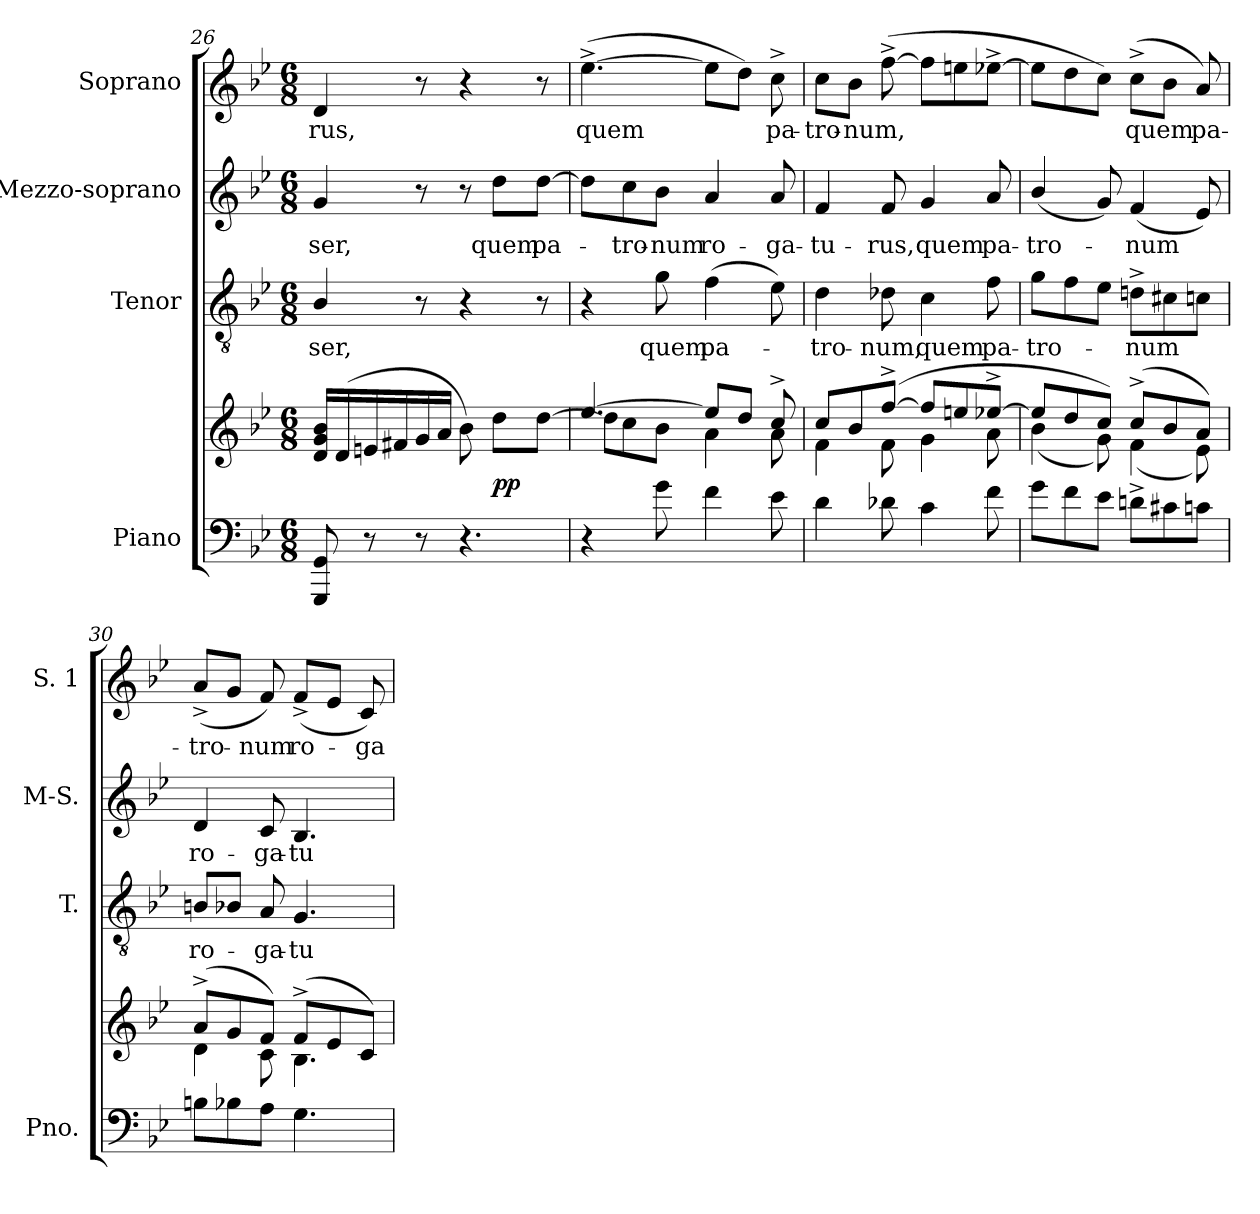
**kern	**kern	**dynam	**kern	**text	**kern	**text	**kern	**text
*part4	*part4	*part4	*part3	*part3	*part2	*part2	*part1	*part1
*staff5	*staff4	*staff4/5	*staff3	*staff3	*staff2	*staff2	*staff1	*staff1
*I"Piano	*	*	*I"Tenor	*	*I"Mezzo-soprano	*	*I"Soprano	*
*I'Pno.	*	*	*I'T.	*	*I'M-S.	*	*I'S. 1	*
*clefF4	*clefG2	*	*clefGv2	*	*clefG2	*	*clefG2	*
*	*	*	*ITrd7c12	*	*	*	*	*
*k[b-e-]	*k[b-e-]	*	*k[b-e-]	*	*k[b-e-]	*	*k[b-e-]	*
*g:	*g:	*	*g:	*	*g:	*	*g:	*
*M6/8	*M6/8	*	*M6/8	*	*M6/8	*	*M6/8	*
=26	=26	=26	=26	=26	=26	=26	=26	=26
!	!	!	!	!LO:LY:b:color=#000000	!	!	!	!
!	!	!	!	!	!	!LO:LY:b:color=#000000	!	!
!	!	!	!	!	!	!	!	!LO:LY:b:color=#000000
*^	*	*	*	*	*	*	*	*
8GGGi/ 8GGi	2ryy	16di/ 16gi 16b-iLL	.	4BB-i/	-ser,	4gi/	-ser,	4di/	-rus,
.	.	(16di/	.	.	.	.	.	.	.
8r	.	16eni/	.	.	.	.	.	.	.
.	.	16f#Xi/	.	.	.	.	.	.	.
8r	.	16gi/	.	8r	.	8r	.	8r	.
.	.	16ai/JJ	.	.	.	.	.	.	.
4.r	.	8b-i\)	.	4r	.	8r	.	4r	.
!	!	!	!	!	!	!	!LO:LY:b:color=#000000	!	!
.	4ryy	8ddi\L	pp	.	.	8ddi\L	quem	.	.
!	!	!	!	!	!	!	!LO:LY:b:color=#000000	!	!
.	.	[8ddi\J	.	8r	.	[8ddi\J	pa-	8r	.
*v	*v	*	*	*	*	*	*	*	*
!!LO:LB:g=z
=27	=27	=27	=27	=27	=27	=27	=27	=27
*	*^	*	*	*	*	*	*	*
*^	*	*	*	*	*	*	*	*	*
!	!	!	!	!	!	!	!	!	!	!LO:LY:b:color=#000000
*v	*v	*	*	*	*	*	*	*	*	*
4r	[4.ee-i/	8ddi\L]	.	4r	.	8ddi\L]	.	([4.ee-^i\	quem
!	!	!	!	!	!	!	!LO:LY:b:color=#000000	!	!
.	.	8cci\	.	.	.	8cci\	-tro-	.	.
!	!	!	!	!	!LO:LY:b:color=#000000	!	!	!	!
!	!	!	!	!	!	!	!LO:LY:b:color=#000000	!	!
8gi\	.	8b-i\J	.	8Gi\	quem	8b-i\J	-num	.	.
!	!	!	!	!	!LO:LY:b:color=#000000	!	!	!	!
!	!	!	!	!	!	!	!LO:LY:b:color=#000000	!	!
4fi\	8ee-i/L]	4ai\	.	(4Fi\	pa-	4ai/	ro-	8ee-i\L]	.
.	8ddi/J	.	.	.	.	.	.	8ddi\J)	.
!	!	!	!	!	!	!	!LO:LY:b:color=#000000	!	!
!	!	!	!	!	!	!	!	!	!LO:LY:b:color=#000000
8e-i\	8cc^i/	8ai\	.	8E-i\)	.	8ai/	-ga-	8cc^i\	pa-
=28	=28	=28	=28	=28	=28	=28	=28	=28	=28
!	!	!	!	!	!LO:LY:b:color=#000000	!	!	!	!
!	!	!	!	!	!	!	!LO:LY:b:color=#000000	!	!
!	!	!	!	!	!	!	!	!	!LO:LY:b:color=#000000
4di\	8cci/L	4fi\	.	4Di\	-tro-	4fi/	-tu-	8cci\L	-tro-
!	!	!	!	!	!	!	!	!	!LO:LY:b:color=#000000
.	8b-i/	.	.	.	.	.	.	8b-i\J	-num,
!	!	!	!	!	!LO:LY:b:color=#000000	!	!	!	!
!	!	!	!	!	!	!	!LO:LY:b:color=#000000	!	!
8d-Xi\	([8ff^i/J	8fi\	.	8D-Xi\	-num,	8fi/	-rus,	([8ff^i\	.
!	!	!	!	!	!LO:LY:b:color=#000000	!	!	!	!
!	!	!	!	!	!	!	!LO:LY:b:color=#000000	!	!
4ci\	8ffi/L]	4gi\	.	4Ci\	quem	4gi/	quem	8ffi\L]	.
.	8eeni/	.	.	.	.	.	.	8eeni\	.
!	!	!	!	!	!LO:LY:b:color=#000000	!	!	!	!
!	!	!	!	!	!	!	!LO:LY:b:color=#000000	!	!
8fi\	[8ee-X^i/J	8ai\	.	8Fi\	pa-	8ai/	pa-	[8ee-X^i\J	.
=29	=29	=29	=29	=29	=29	=29	=29	=29	=29
!	!	!	!	!	!LO:LY:b:color=#000000	!	!	!	!
!	!	!	!	!	!	!	!LO:LY:b:color=#000000	!	!
8gi\L	8ee-i/L]	(4b-i\	.	8Gi\L	-tro-	(4b-i/	-tro-	8ee-i\L]	.
8fi\	8ddi/	.	.	8Fi\	.	.	.	8ddi\	.
8e-i\J	8cci/J)	8gi\)	.	8E-i\J	.	8gi/)	.	8cci\J)	.
!	!	!	!	!	!LO:LY:b:color=#000000	!	!	!	!
!	!	!	!	!	!	!	!LO:LY:b:color=#000000	!	!
!	!	!	!	!	!	!	!	!	!LO:LY:b:color=#000000
8dn^i\L	(8cc^i/L	(4fi\	.	8Dn^i\L	-num	(4fi/	-num	(8cc^i\L	quem
8c#Xi\	8b-i/	.	.	8C#Xi\	.	.	.	8b-i\J	.
!	!	!	!	!	!	!	!	!	!LO:LY:b:color=#000000
8cni\J	8ai/J)	8e-i\)	.	8Cni\J	.	8e-i/)	.	8ai/)	pa-
=30	=30	=30	=30	=30	=30	=30	=30	=30	=30
!	!	!	!	!	!LO:LY:b:color=#000000	!	!	!	!
!	!	!	!	!	!	!	!LO:LY:b:color=#000000	!	!
!	!	!	!	!	!	!	!	!	!LO:LY:b:color=#000000
8Bni\L	(8a^i/L	4di\	.	8BBni/L	ro-	4di/	ro-	(8a^i/L	-tro-
8B-Xi\	8gi/	.	.	8BB-Xi/J	.	.	.	8gi/J	.
!	!	!	!	!	!LO:LY:b:color=#000000	!	!	!	!
!	!	!	!	!	!	!	!LO:LY:b:color=#000000	!	!
!	!	!	!	!	!	!	!	!	!LO:LY:b:color=#000000
8Ai\J	8fi/J)	8ci\	.	8AAi/	-ga-	8ci/	-ga-	8fi/)	-num
!	!	!	!	!	!LO:LY:b:color=#000000	!	!	!	!
!	!	!	!	!	!	!	!LO:LY:b:color=#000000	!	!
!	!	!	!	!	!	!	!	!	!LO:LY:b:color=#000000
4.Gi\	(8f^i/L	4.B-i\	.	4.GGi/	-tu-	4.B-i/	-tu-	(8f^i/L	ro-
.	8e-i/	.	.	.	.	.	.	8e-i/J	.
!	!	!	!	!	!	!	!	!	!LO:LY:b:color=#000000
.	8ci/J)	.	.	.	.	.	.	8ci/)	-ga-
*	*v	*v	*	*	*	*	*	*	*
=	=	=	=	=	=	=	=	=
*-	*-	*-	*-	*-	*-	*-	*-	*-
